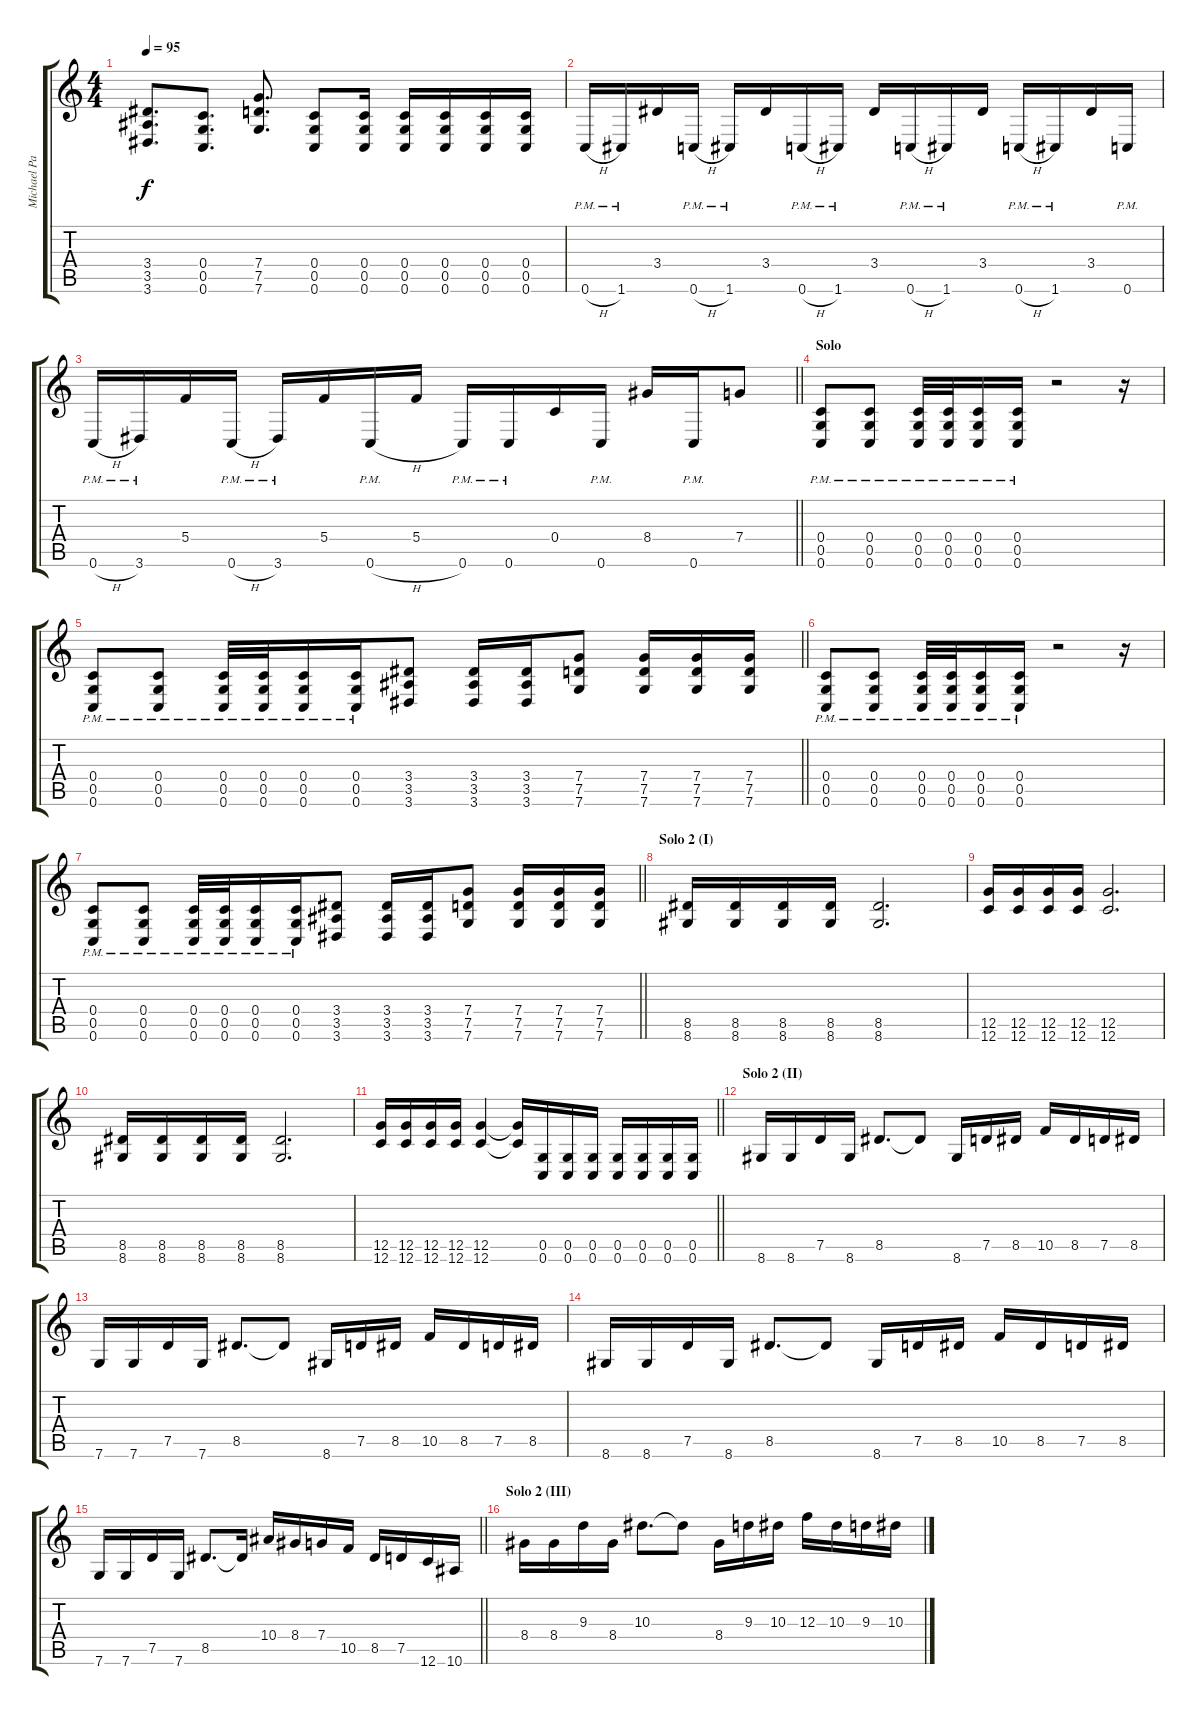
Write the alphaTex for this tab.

\track ("Michael Paget" "Michael Pa") {instrument distortionguitar}
\staff {score tabs}
\tuning (D4 A3 F3 C3 G2 C2) {hide}
\ts (4 4)
\tempo 95
\clef g2
\ks c
(3.4 3.5 3.6).8{d dy f} (0.4 0.5 0.6).8{d} (7.4 7.5 7.6).8{d} (0.4 0.5 0.6).8 (0.4 0.5 0.6).16 (0.4 0.5 0.6).16 (0.4 0.5 0.6).16 (0.4 0.5 0.6).16 (0.4 0.5 0.6).16 |
0.6{h pm}.16 1.6{pm}.16 3.4.16 0.6{h pm}.16 1.6{pm}.16 3.4.16 0.6{h pm}.16 1.6{pm}.16 3.4.16 0.6{h pm}.16 1.6{pm}.16 3.4.16 0.6{h pm}.16 1.6{pm}.16 3.4.16 0.6{pm}.16 |
\barLineRight lightlight
0.6{h pm}.16 3.6{pm}.16 5.4.16 0.6{h pm}.16 3.6{pm}.16 5.4.16 0.6{h pm}.16 5.4.16 0.6{pm}.16 0.6{pm}.16 0.4.16 0.6{pm}.16 8.4.16 0.6{pm}.16 7.4.8 |
\section ("" "Solo")
(0.4{pm} 0.5{pm} 0.6{pm}).8{volume 13} (0.4{pm} 0.5{pm} 0.6{pm}).8 (0.4{pm} 0.5{pm} 0.6{pm}).32 (0.4{pm} 0.5{pm} 0.6{pm}).32 (0.4{pm} 0.5{pm} 0.6{pm}).16 (0.4{pm} 0.5{pm} 0.6{pm}).16 r.2 r.16 |
\barLineRight lightlight
(0.4{pm} 0.5{pm} 0.6{pm}).8 (0.4{pm} 0.5{pm} 0.6{pm}).8 (0.4{pm} 0.5{pm} 0.6{pm}).32 (0.4{pm} 0.5{pm} 0.6{pm}).32 (0.4{pm} 0.5{pm} 0.6{pm}).16 (0.4{pm} 0.5{pm} 0.6{pm}).16 (3.4 3.5 3.6).8 (3.4 3.5 3.6).16 (3.4 3.5 3.6).16 (7.4 7.5 7.6).8 (7.4 7.5 7.6).16 (7.4 7.5 7.6).16 (7.4 7.5 7.6).16 |
(0.4{pm} 0.5{pm} 0.6{pm}).8 (0.4{pm} 0.5{pm} 0.6{pm}).8 (0.4{pm} 0.5{pm} 0.6{pm}).32 (0.4{pm} 0.5{pm} 0.6{pm}).32 (0.4{pm} 0.5{pm} 0.6{pm}).16 (0.4{pm} 0.5{pm} 0.6{pm}).16 r.2 r.16 |
\barLineRight lightlight
(0.4{pm} 0.5{pm} 0.6{pm}).8 (0.4{pm} 0.5{pm} 0.6{pm}).8 (0.4{pm} 0.5{pm} 0.6{pm}).32 (0.4{pm} 0.5{pm} 0.6{pm}).32 (0.4{pm} 0.5{pm} 0.6{pm}).16 (0.4{pm} 0.5{pm} 0.6{pm}).16 (3.4 3.5 3.6).8 (3.4 3.5 3.6).16 (3.4 3.5 3.6).16 (7.4 7.5 7.6).8 (7.4 7.5 7.6).16 (7.4 7.5 7.6).16 (7.4 7.5 7.6).16 |
\section ("" "Solo 2 (I)")
(8.5 8.6).16 (8.5 8.6).16 (8.5 8.6).16 (8.5 8.6).16 (8.5 8.6).2{d} |
(12.5 12.6).16 (12.5 12.6).16 (12.5 12.6).16 (12.5 12.6).16 (12.5 12.6).2{d} |
(8.5 8.6).16 (8.5 8.6).16 (8.5 8.6).16 (8.5 8.6).16 (8.5 8.6).2{d} |
\barLineRight lightlight
(12.5 12.6).16 (12.5 12.6).16 (12.5 12.6).16 (12.5 12.6).16 (12.5 12.6).4 (12.5{t} 12.6{t}).16 (0.5 0.6).16 (0.5 0.6).16 (0.5 0.6).16 (0.5 0.6).16 (0.5 0.6).16 (0.5 0.6).16 (0.5 0.6).16 |
\section ("" "Solo 2 (II)")
8.6.16{volume 16} 8.6.16 7.5.16 8.6.16 8.5.8{d} 8.5{t}.8 8.6.16 7.5.16 8.5.16 10.5.16 8.5.16 7.5.16 8.5.16 |
7.6.16 7.6.16 7.5.16 7.6.16 8.5.8{d} 8.5{t}.8 8.6.16 7.5.16 8.5.16 10.5.16 8.5.16 7.5.16 8.5.16 |
8.6.16 8.6.16 7.5.16 8.6.16 8.5.8{d} 8.5{t}.8 8.6.16 7.5.16 8.5.16 10.5.16 8.5.16 7.5.16 8.5.16 |
\barLineRight lightlight
7.6.16 7.6.16 7.5.16 7.6.16 8.5.8{d} 8.5{t}.16 10.4.16 8.4.16 7.4.16 10.5.16 8.5.16 7.5.16 12.6.16 10.6.16 |
\section ("" "Solo 2 (III)")
8.4.16 8.4.16 9.3.16 8.4.16 10.3.8{d} 10.3{t}.8 8.4.16 9.3.16 10.3.16 12.3.16 10.3.16 9.3.16 10.3.16
